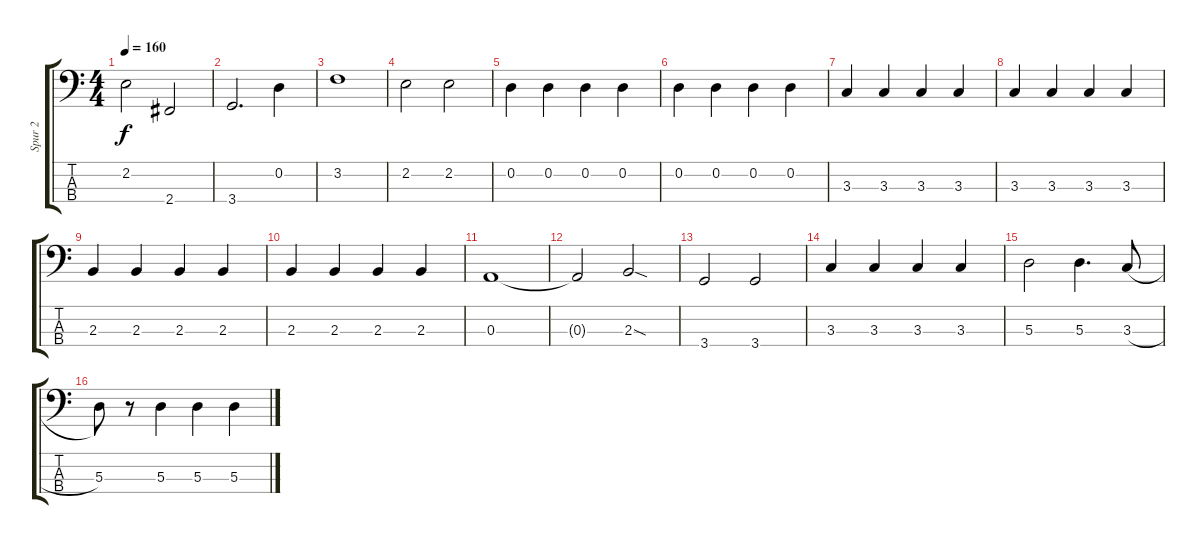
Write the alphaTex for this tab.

\track ("Spur 2" "Spur 2") {instrument electricbassfinger}
\staff {score tabs}
\tuning (G2 D2 A1 E1) {hide}
\ts (4 4)
\tempo 160
\clef f4
\ks c
2.2.2{dy f} 2.4.2 |
3.4.2{d} 0.2.4 |
3.2.1 |
2.2.2 2.2.2 |
0.2.4 0.2.4 0.2.4 0.2.4 |
0.2.4 0.2.4 0.2.4 0.2.4 |
3.3.4 3.3.4 3.3.4 3.3.4 |
3.3.4 3.3.4 3.3.4 3.3.4 |
2.3.4 2.3.4 2.3.4 2.3.4 |
2.3.4 2.3.4 2.3.4 2.3.4 |
0.3.1 |
0.3{t}.2 2.3{sod}.2 |
3.4.2 3.4.2 |
3.3.4 3.3.4 3.3.4 3.3.4 |
5.3.2 5.3.4{d} 3.3{h}.8 |
5.3.8 r.8 5.3.4 5.3.4 5.3.4
